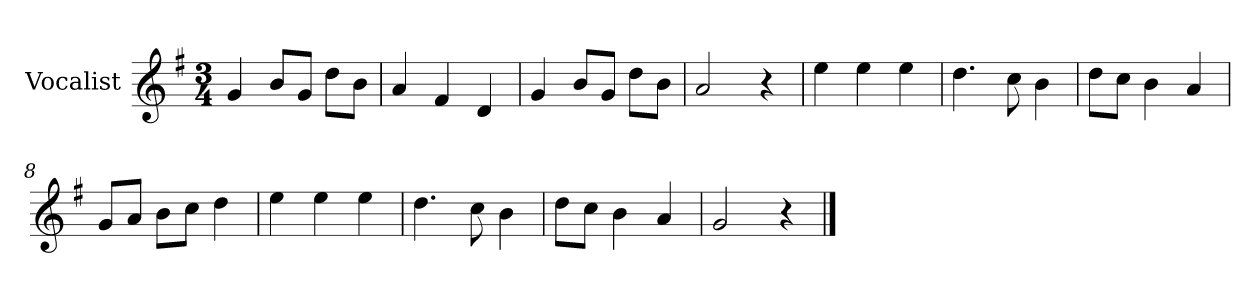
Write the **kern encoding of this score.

**kern
*part1
*staff1
*I"Vocalist
*k[f#]
*G:
*M3/4
=1
4g
8bL
8gJ
8ddL
8bJ
=2
4a
4f#
4d
=3
4g
8bL
8gJ
8ddL
8bJ
=4
2a
4r
=5
4ee
4ee
4ee
=6
4.dd
8cc
4b
=7
8ddL
8ccJ
4b
4a
=8
8gL
8aJ
8bL
8ccJ
4dd
=9
4ee
4ee
4ee
=10
4.dd
8cc
4b
=11
8ddL
8ccJ
4b
4a
=12
2g
4r
==
*-
